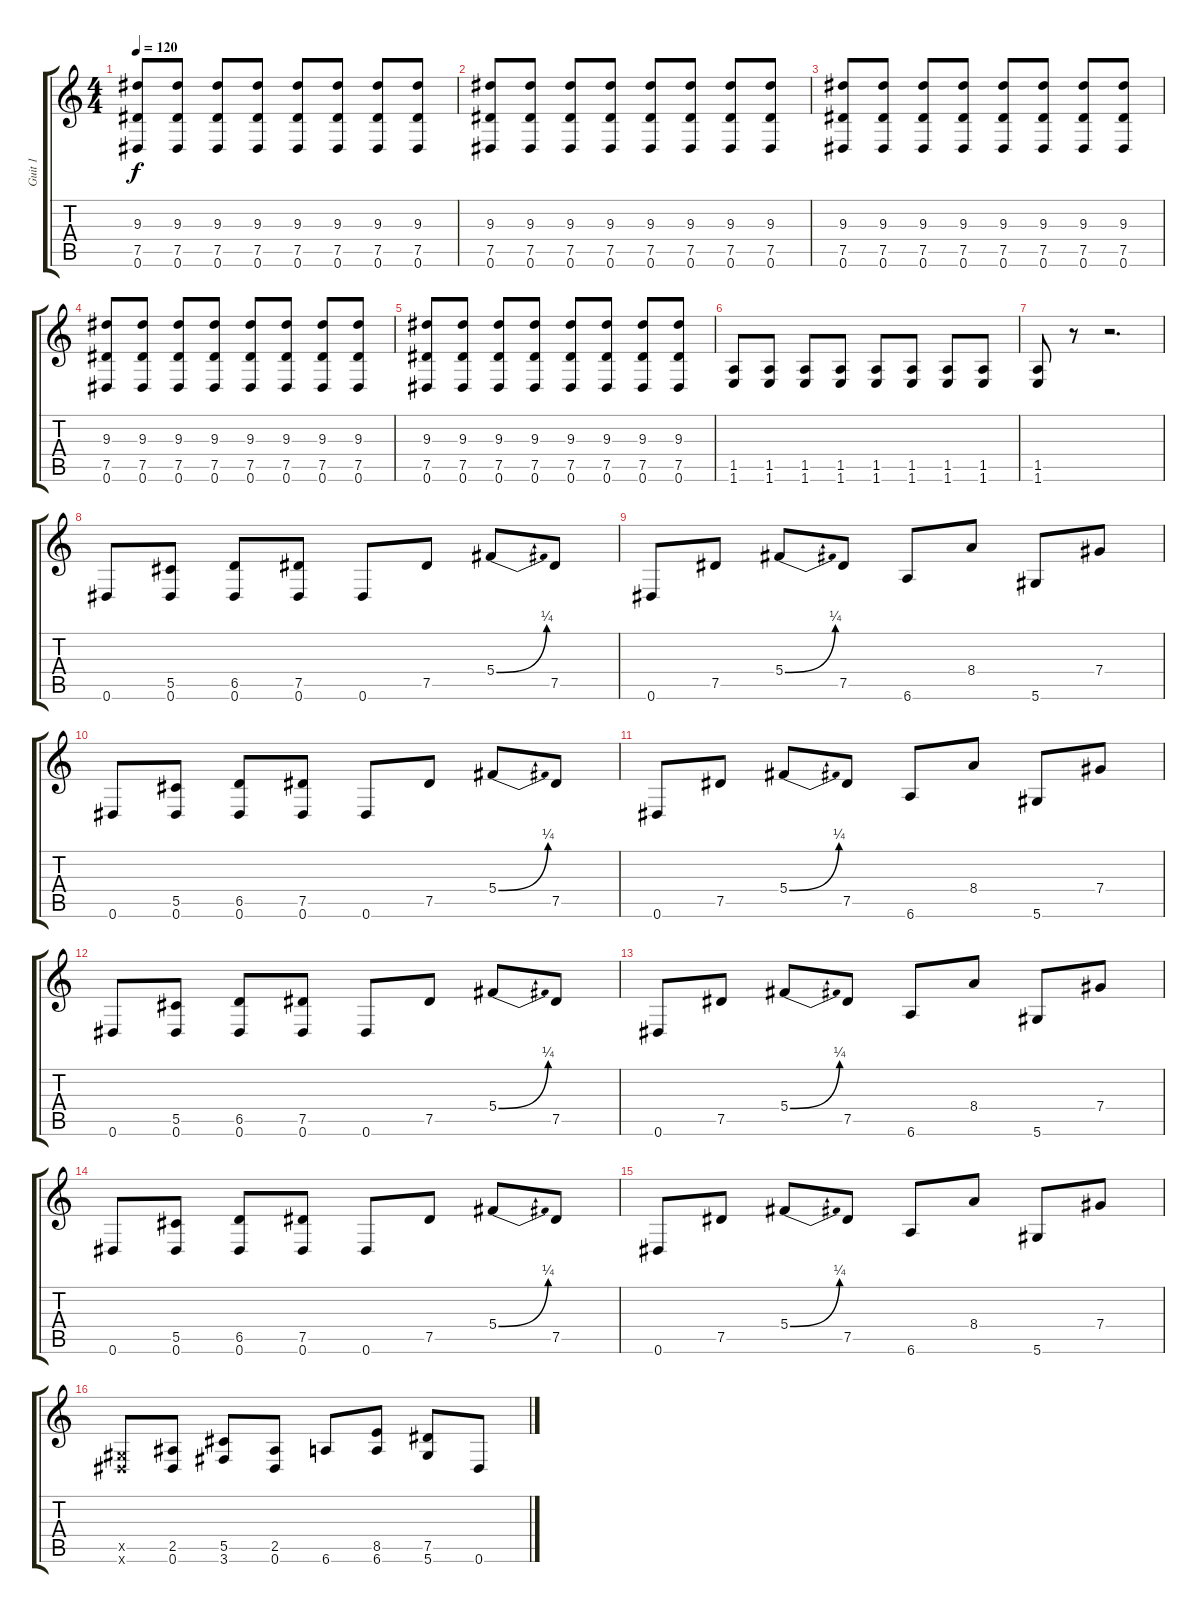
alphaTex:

\track ("Guit 1" "Guit 1") {instrument distortionguitar}
\staff {score tabs}
\tuning (Eb4 Bb3 Gb3 Db3 Ab2 Eb2) {hide}
\ts (4 4)
\tempo 120
\clef g2
\ks c
(9.3 7.5 0.6).8{dy f} (9.3 7.5 0.6).8 (9.3 7.5 0.6).8 (9.3 7.5 0.6).8 (9.3 7.5 0.6).8 (9.3 7.5 0.6).8 (9.3 7.5 0.6).8 (9.3 7.5 0.6).8 |
(9.3 7.5 0.6).8 (9.3 7.5 0.6).8 (9.3 7.5 0.6).8 (9.3 7.5 0.6).8 (9.3 7.5 0.6).8 (9.3 7.5 0.6).8 (9.3 7.5 0.6).8 (9.3 7.5 0.6).8 |
(9.3 7.5 0.6).8 (9.3 7.5 0.6).8 (9.3 7.5 0.6).8 (9.3 7.5 0.6).8 (9.3 7.5 0.6).8 (9.3 7.5 0.6).8 (9.3 7.5 0.6).8 (9.3 7.5 0.6).8 |
(9.3 7.5 0.6).8 (9.3 7.5 0.6).8 (9.3 7.5 0.6).8 (9.3 7.5 0.6).8 (9.3 7.5 0.6).8 (9.3 7.5 0.6).8 (9.3 7.5 0.6).8 (9.3 7.5 0.6).8 |
(9.3 7.5 0.6).8 (9.3 7.5 0.6).8 (9.3 7.5 0.6).8 (9.3 7.5 0.6).8 (9.3 7.5 0.6).8 (9.3 7.5 0.6).8 (9.3 7.5 0.6).8 (9.3 7.5 0.6).8 |
(1.5 1.6).8 (1.5 1.6).8 (1.5 1.6).8 (1.5 1.6).8 (1.5 1.6).8 (1.5 1.6).8 (1.5 1.6).8 (1.5 1.6).8 |
(1.5 1.6).8 r.8 r.2{d} |
0.6.8 (5.5 0.6).8 (6.5 0.6).8 (7.5 0.6).8 0.6.8 7.5.8 5.4{be (bend 0 0 60 1)}.8 7.5.8 |
0.6.8 7.5.8 5.4{be (bend 0 0 60 1)}.8 7.5.8 6.6.8 8.4.8 5.6.8 7.4.8 |
0.6.8 (5.5 0.6).8 (6.5 0.6).8 (7.5 0.6).8 0.6.8 7.5.8 5.4{be (bend 0 0 60 1)}.8 7.5.8 |
0.6.8 7.5.8 5.4{be (bend 0 0 60 1)}.8 7.5.8 6.6.8 8.4.8 5.6.8 7.4.8 |
0.6.8 (5.5 0.6).8 (6.5 0.6).8 (7.5 0.6).8 0.6.8 7.5.8 5.4{be (bend 0 0 60 1)}.8 7.5.8 |
0.6.8 7.5.8 5.4{be (bend 0 0 60 1)}.8 7.5.8 6.6.8 8.4.8 5.6.8 7.4.8 |
0.6.8 (5.5 0.6).8 (6.5 0.6).8 (7.5 0.6).8 0.6.8 7.5.8 5.4{be (bend 0 0 60 1)}.8 7.5.8 |
0.6.8 7.5.8 5.4{be (bend 0 0 60 1)}.8 7.5.8 6.6.8 8.4.8 5.6.8 7.4.8 |
(0.5{x} 0.6{x}).8 (2.5 0.6).8 (5.5 3.6).8 (2.5 0.6).8 6.6.8 (8.5 6.6).8 (7.5 5.6).8 0.6.8
